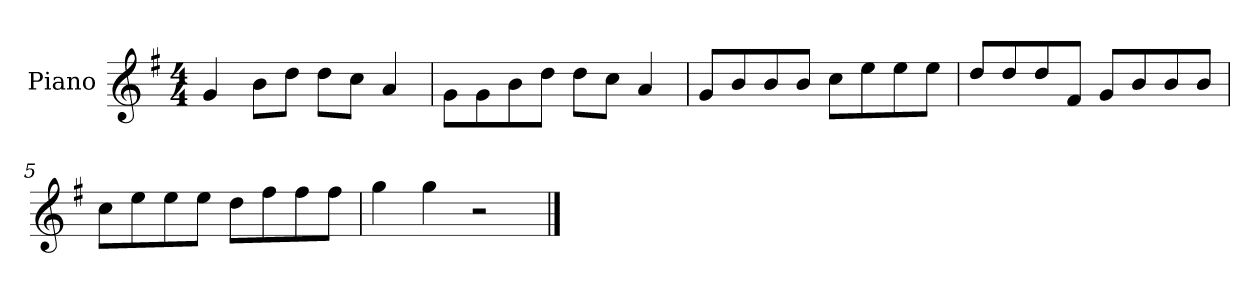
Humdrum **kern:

**kern
*part1
*staff1
*I"Piano
*I'P-no
*clefG2
*k[f#]
*M4/4
*MM90
=1
4g/
8b\L
8dd\J
8dd\L
8cc\J
4a/
=2
8g\L
8g\
8b\
8dd\J
8dd\L
8cc\J
4a/
=3
8g/L
8b/
8b/
8b/J
8cc\L
8ee\
8ee\
8ee\J
=4
8dd/L
8dd/
8dd/
8f#/J
8g/L
8b/
8b/
8b/J
=5
8cc\L
8ee\
8ee\
8ee\J
8dd\L
8ff#\
8ff#\
8ff#\J
!!LO:LB:g=z
=6
4gg\
4gg\
2r
==
*-
